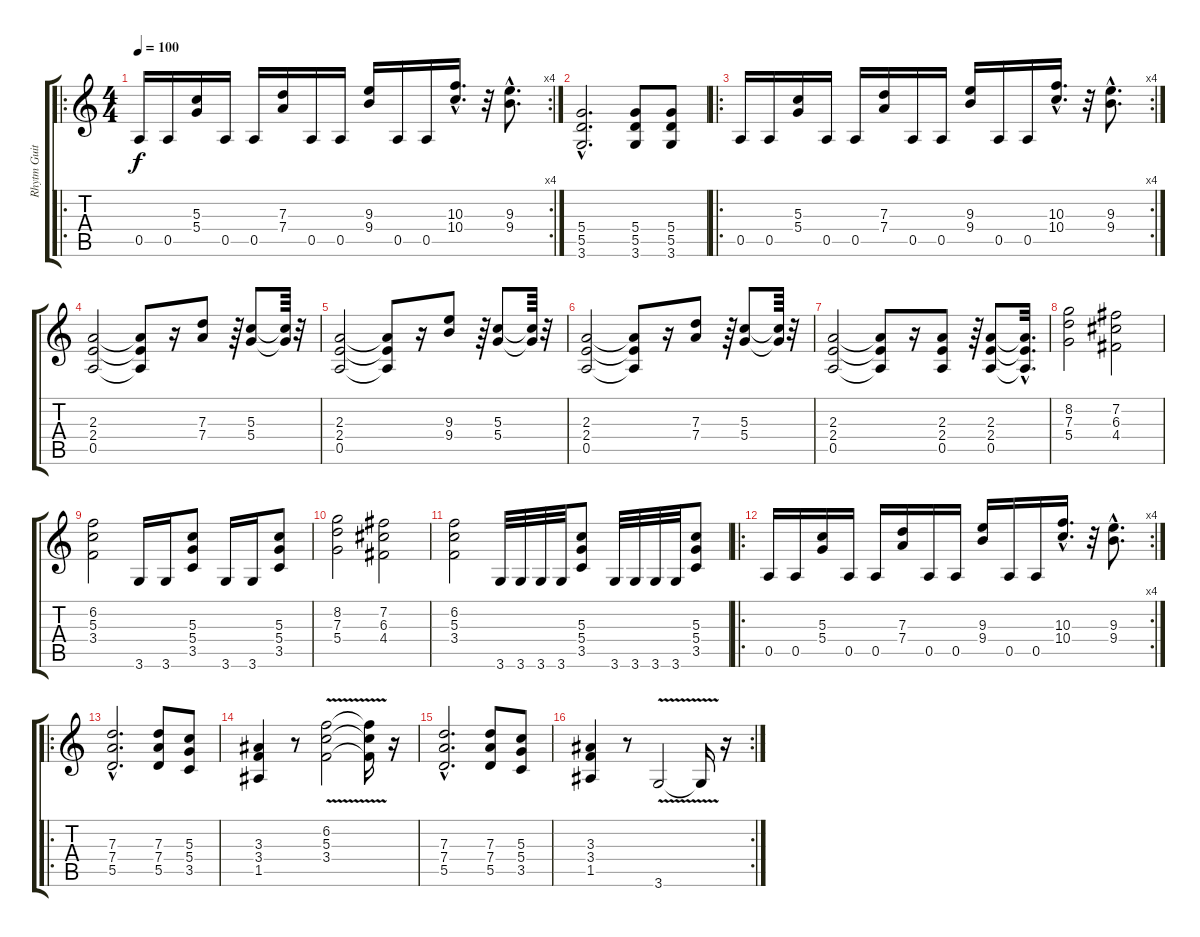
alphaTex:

\track ("Rhytm Guitar" "Rhytm Guit") {instrument overdrivenguitar}
\staff {score tabs}
\tuning (E4 B3 G3 D3 A2 E2) {hide}
\ro
\rc 4
\ts (4 4)
\tempo 100
\clef g2
\ks c
0.5.16{dy f instrument overdrivenguitar} 0.5.16 (5.3 5.4).16 0.5.16 0.5.16 (7.3 7.4).16 0.5.16 0.5.16 (9.3 9.4).16 0.5.16 0.5.16 (10.3{hac} 10.4{hac}).16{d} r.32 (9.3{hac} 9.4{hac}).8{d} |
(5.4{hac} 5.5{hac} 3.6{hac}).2{d} (5.4 5.5 3.6).8 (5.4 5.5 3.6).8 |
\ro
\rc 4
0.5.16 0.5.16 (5.3 5.4).16 0.5.16 0.5.16 (7.3 7.4).16 0.5.16 0.5.16 (9.3 9.4).16 0.5.16 0.5.16 (10.3{hac} 10.4{hac}).16{d} r.32 (9.3{hac} 9.4{hac}).8{d} |
(2.3 2.4 0.5).2 (2.3{t} 2.4{t} 0.5{t}).8 r.16 (7.3 7.4).8 r.64 (5.3 5.4).8 (5.3{t} 5.4{t}).64 r.32 |
(2.3 2.4 0.5).2 (2.3{t} 2.4{t} 0.5{t}).8 r.16 (9.3 9.4).8 r.64 (5.3 5.4).8 (5.3{t} 5.4{t}).64 r.32 |
(2.3 2.4 0.5).2 (2.3{t} 2.4{t} 0.5{t}).8 r.16 (7.3 7.4).8 r.64 (5.3 5.4).8 (5.3{t} 5.4{t}).64 r.32 |
(2.3 2.4 0.5).2 (2.3{t} 2.4{t} 0.5{t}).8 r.16 (2.3 2.4 0.5).8 r.64 (2.3 2.4 0.5).8 (2.3{hac t} 2.4{hac t} 0.5{hac t}).32{d} |
(8.2 7.3 5.4).2 (7.2 6.3 4.4).2 |
(6.2 5.3 3.4).2 3.6.16 3.6.16 (5.3 5.4 3.5).8 3.6.16 3.6.16 (5.3 5.4 3.5).8 |
(8.2 7.3 5.4).2 (7.2 6.3 4.4).2 |
(6.2 5.3 3.4).2 3.6.32 3.6.32 3.6.32 3.6.32 (5.3 5.4 3.5).8 3.6.32 3.6.32 3.6.32 3.6.32 (5.3 5.4 3.5).8 |
\ro
\rc 4
0.5.16 0.5.16 (5.3 5.4).16 0.5.16 0.5.16 (7.3 7.4).16 0.5.16 0.5.16 (9.3 9.4).16 0.5.16 0.5.16 (10.3{hac} 10.4{hac}).16{d} r.32 (9.3{hac} 9.4{hac}).8{d} |
\ro
(7.3{hac} 7.4{hac} 5.5{hac}).2{d} (7.3 7.4 5.5).8 (5.3 5.4 3.5).8 |
(3.3 3.4 1.5).4 r.8 (6.2{v} 5.3{v} 3.4{v}).2 (6.2{t} 5.3{t} 3.4{t}).16 r.16 |
(7.3{hac} 7.4{hac} 5.5{hac}).2{d} (7.3 7.4 5.5).8 (5.3 5.4 3.5).8 |
\rc 2
(3.3 3.4 1.5).4 r.8 3.6{v}.2 3.6{t}.16 r.16
